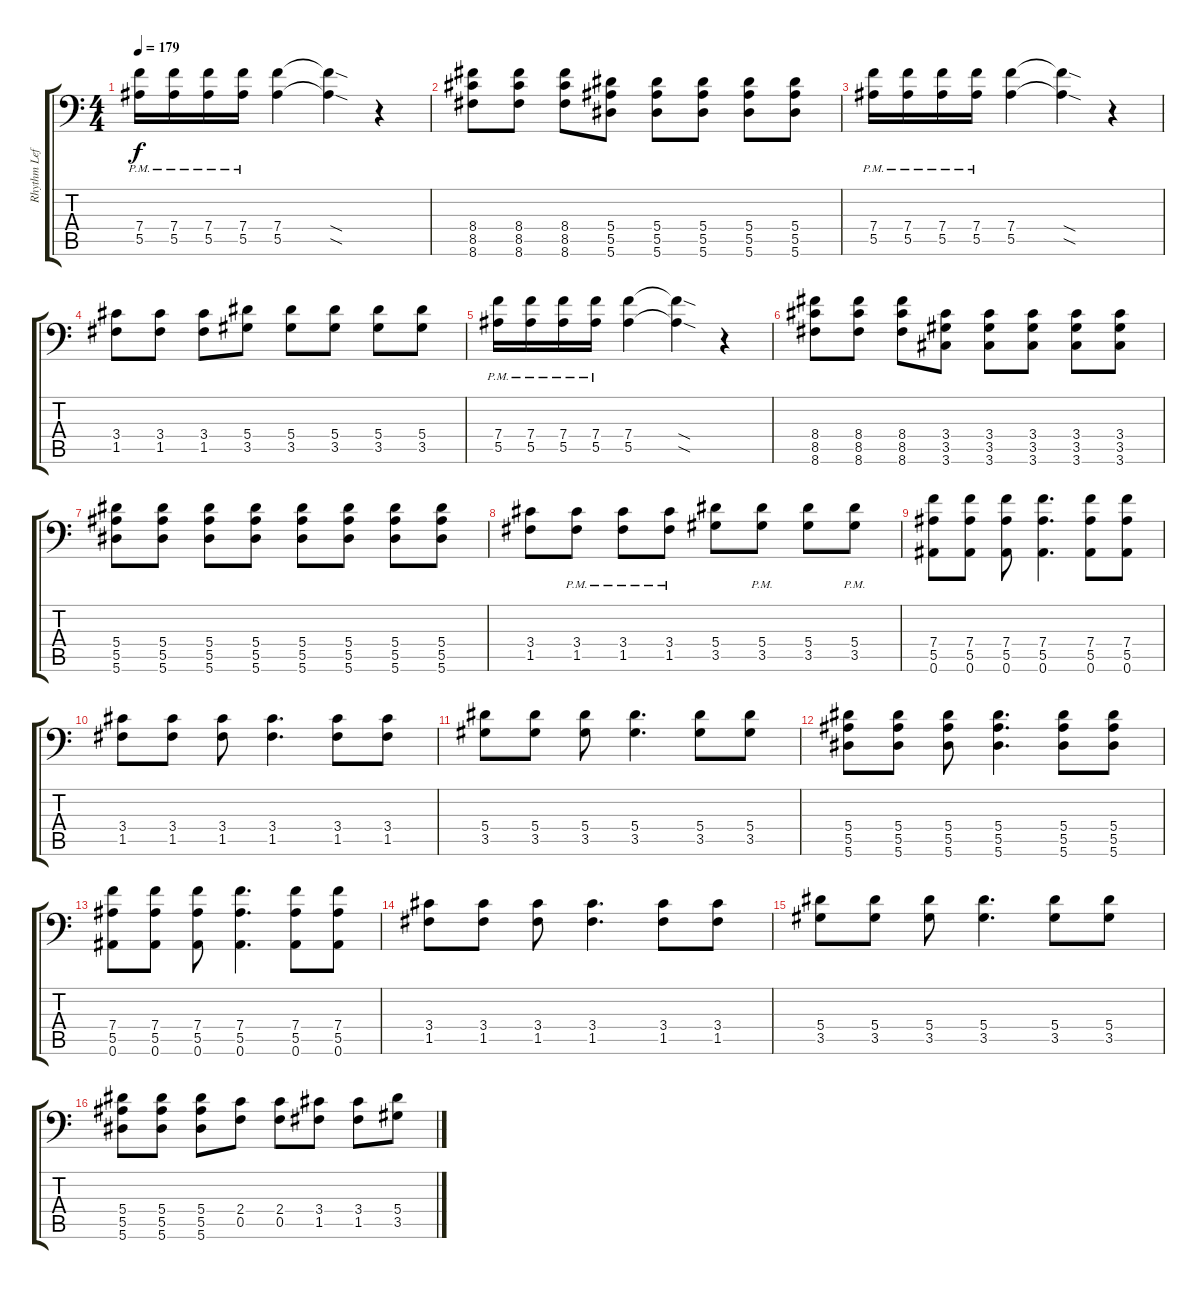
\track ("Rhythm Left" "Rhythm Lef") {instrument distortionguitar}
\staff {score tabs}
\tuning (C4 G3 Eb3 Bb2 F2 Bb1) {hide}
\ts (4 4)
\tempo 179
\clef f4
\ks c
(7.4{pm} 5.5{pm}).16{dy f} (7.4{pm} 5.5{pm}).16 (7.4{pm} 5.5{pm}).16 (7.4{pm} 5.5{pm}).16 (7.4 5.5).4 (7.4{sod t} 5.5{sod t}).4 r.4 |
(8.4 8.5 8.6).8 (8.4 8.5 8.6).8 (8.4 8.5 8.6).8 (5.4 5.5 5.6).8 (5.4 5.5 5.6).8 (5.4 5.5 5.6).8 (5.4 5.5 5.6).8 (5.4 5.5 5.6).8 |
(7.4{pm} 5.5{pm}).16 (7.4{pm} 5.5{pm}).16 (7.4{pm} 5.5{pm}).16 (7.4{pm} 5.5{pm}).16 (7.4 5.5).4 (7.4{sod t} 5.5{sod t}).4 r.4 |
(3.4 1.5).8 (3.4 1.5).8 (3.4 1.5).8 (5.4 3.5).8 (5.4 3.5).8 (5.4 3.5).8 (5.4 3.5).8 (5.4 3.5).8 |
(7.4{pm} 5.5{pm}).16 (7.4{pm} 5.5{pm}).16 (7.4{pm} 5.5{pm}).16 (7.4{pm} 5.5{pm}).16 (7.4 5.5).4 (7.4{sod t} 5.5{sod t}).4 r.4 |
(8.4 8.5 8.6).8 (8.4 8.5 8.6).8 (8.4 8.5 8.6).8 (3.4 3.5 3.6).8 (3.4 3.5 3.6).8 (3.4 3.5 3.6).8 (3.4 3.5 3.6).8 (3.4 3.5 3.6).8 |
(5.4 5.5 5.6).8 (5.4 5.5 5.6).8 (5.4 5.5 5.6).8 (5.4 5.5 5.6).8 (5.4 5.5 5.6).8 (5.4 5.5 5.6).8 (5.4 5.5 5.6).8 (5.4 5.5 5.6).8 |
(3.4 1.5).8 (3.4{pm} 1.5{pm}).8 (3.4{pm} 1.5{pm}).8 (3.4{pm} 1.5{pm}).8 (5.4 3.5).8 (5.4{pm} 3.5{pm}).8 (5.4 3.5).8 (5.4{pm} 3.5{pm}).8 |
(7.4 5.5 0.6).8 (7.4 5.5 0.6).8 (7.4 5.5 0.6).8 (7.4 5.5 0.6).4{d} (7.4 5.5 0.6).8 (7.4 5.5 0.6).8 |
(3.4 1.5).8 (3.4 1.5).8 (3.4 1.5).8 (3.4 1.5).4{d} (3.4 1.5).8 (3.4 1.5).8 |
(5.4 3.5).8 (5.4 3.5).8 (5.4 3.5).8 (5.4 3.5).4{d} (5.4 3.5).8 (5.4 3.5).8 |
(5.4 5.5 5.6).8 (5.4 5.5 5.6).8 (5.4 5.5 5.6).8 (5.4 5.5 5.6).4{d} (5.4 5.5 5.6).8 (5.4 5.5 5.6).8 |
(7.4 5.5 0.6).8 (7.4 5.5 0.6).8 (7.4 5.5 0.6).8 (7.4 5.5 0.6).4{d} (7.4 5.5 0.6).8 (7.4 5.5 0.6).8 |
(3.4 1.5).8 (3.4 1.5).8 (3.4 1.5).8 (3.4 1.5).4{d} (3.4 1.5).8 (3.4 1.5).8 |
(5.4 3.5).8 (5.4 3.5).8 (5.4 3.5).8 (5.4 3.5).4{d} (5.4 3.5).8 (5.4 3.5).8 |
(5.4 5.5 5.6).8 (5.4 5.5 5.6).8 (5.4 5.5 5.6).8 (2.4 0.5).8 (2.4 0.5).8 (3.4 1.5).8 (3.4 1.5).8 (5.4 3.5).8
